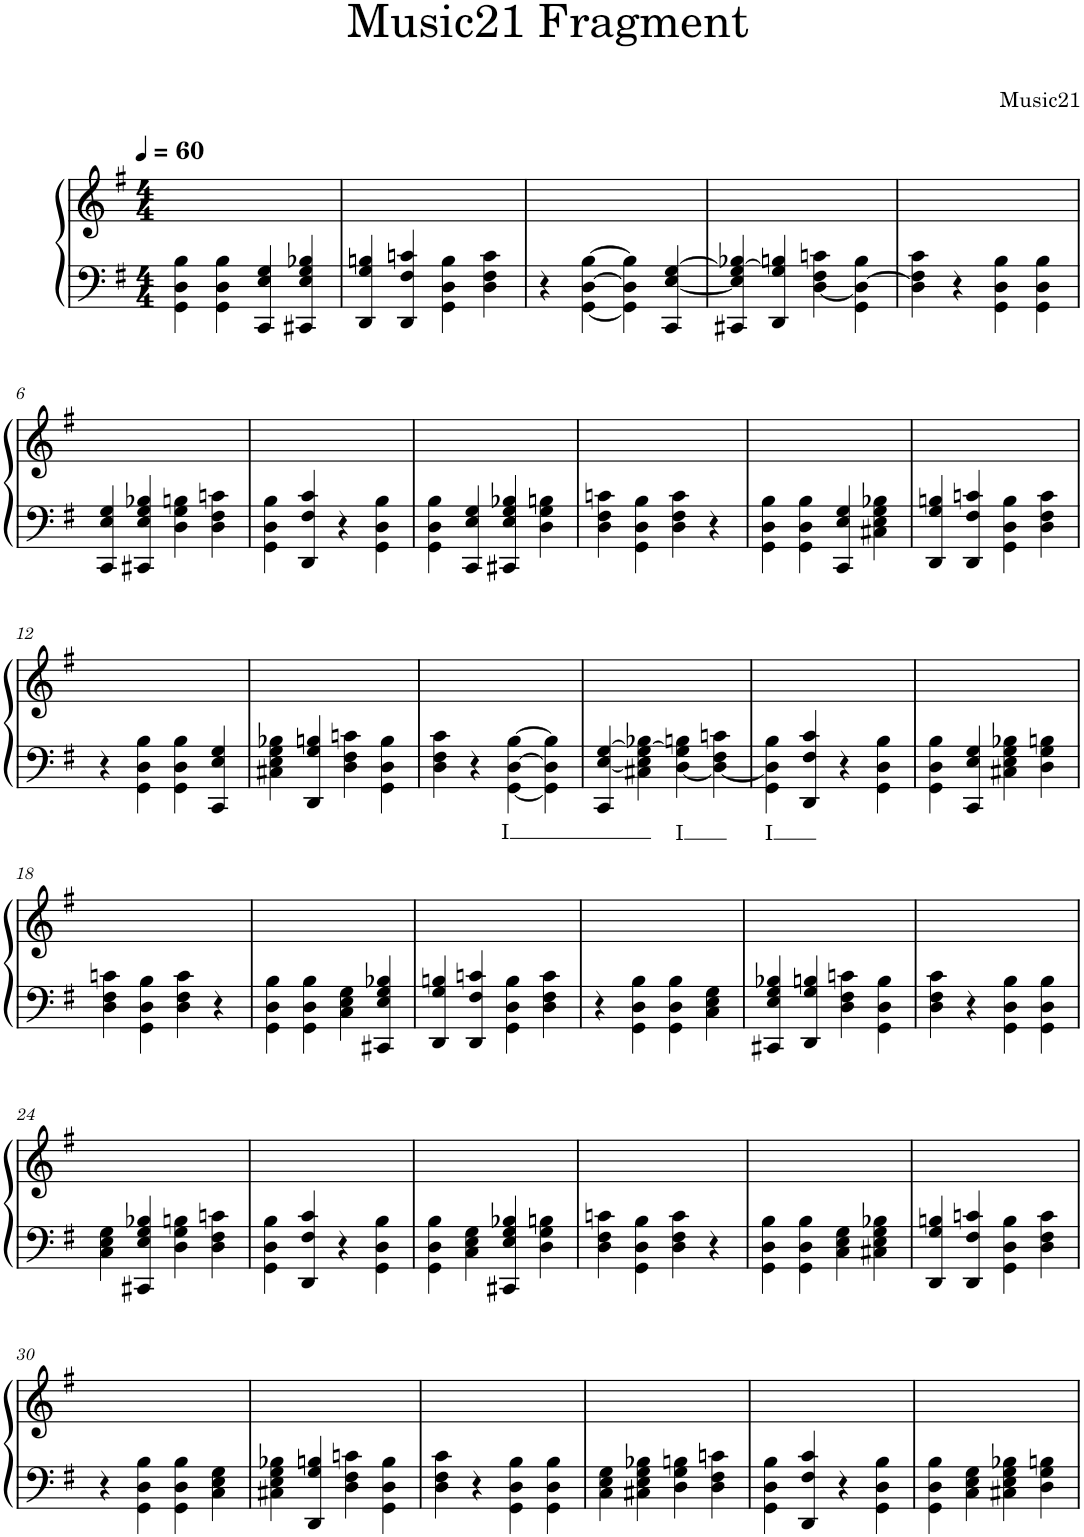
**kern	**text	**kern
*part2	*part2	*part1
*staff2	*staff2	*staff1
*I"Piano	*	*I"Piano
*I'Pno	*	*I'Pno
*clefF4	*	*clefG2
*k[f#]	*	*k[f#]
*G:	*	*G:
*M4/4	*	*M4/4
*MM60	*	*MM60
=1	=1	=1
4GG\ 4D\ 4B\	.	1ryy
4GG\ 4D\ 4B\	.	.
4CC/ 4E/ 4G/	.	.
4CC#X/ 4E/ 4G/ 4B-X/	.	.
=2	=2	=2
4DD/ 4G/ 4Bn/	.	1ryy
4DD/ 4F#/ 4cn/	.	.
4GG\ 4D\ 4B\	.	.
4D\ 4F#\ 4c\	.	.
=3	=3	=3
4r	.	1ryy
[4GG\ [4D\ [4B\	.	.
4GG\] 4D\] 4B\]	.	.
4CC/ [4E/ [4G/	.	.
=4	=4	=4
4CC#X/ 4E/] 4G/_ 4B-X/	.	1ryy
4DD/ 4G/] 4Bn/	.	.
[4D\ 4F#\ 4cn\	.	.
4GG\ 4D\_ 4B\	.	.
=5	=5	=5
4D\] 4F#\ 4c\	.	1ryy
4r	.	.
4GG\ 4D\ 4B\	.	.
4GG\ 4D\ 4B\	.	.
!!LO:LB:g=z
=6	=6	=6
4CC/ 4E/ 4G/	.	1ryy
4CC#X/ 4E/ 4G/ 4B-X/	.	.
4D\ 4G\ 4Bn\	.	.
4D\ 4F#\ 4cn\	.	.
=7	=7	=7
4GG\ 4D\ 4B\	.	1ryy
4DD/ 4F#/ 4c/	.	.
4r	.	.
4GG\ 4D\ 4B\	.	.
=8	=8	=8
4GG\ 4D\ 4B\	.	1ryy
4CC/ 4E/ 4G/	.	.
4CC#X/ 4E/ 4G/ 4B-X/	.	.
4D\ 4G\ 4Bn\	.	.
=9	=9	=9
4D\ 4F#\ 4cn\	.	1ryy
4GG\ 4D\ 4B\	.	.
4D\ 4F#\ 4c\	.	.
4r	.	.
=10	=10	=10
4GG\ 4D\ 4B\	.	1ryy
4GG\ 4D\ 4B\	.	.
4CC/ 4E/ 4G/	.	.
4C#X\ 4E\ 4G\ 4B-X\	.	.
=11	=11	=11
4DD/ 4G/ 4Bn/	.	1ryy
4DD/ 4F#/ 4cn/	.	.
4GG\ 4D\ 4B\	.	.
4D\ 4F#\ 4c\	.	.
!!LO:LB:g=z
=12	=12	=12
4r	.	1ryy
4GG\ 4D\ 4B\	.	.
4GG\ 4D\ 4B\	.	.
4CC/ 4E/ 4G/	.	.
=13	=13	=13
4C#X\ 4E\ 4G\ 4B-X\	.	1ryy
4DD/ 4G/ 4Bn/	.	.
4D\ 4F#\ 4cn\	.	.
4GG\ 4D\ 4B\	.	.
=14	=14	=14
4D\ 4F#\ 4c\	.	1ryy
4r	.	.
!	!LO:LY:b	!
[4GG\ [4D\ [4B\	I	.
4GG\] 4D\] 4B\]	.	.
=15	=15	=15
4CC/ [4E/ [4G/	.	1ryy
4C#X\ 4E\] 4G\_ 4B-X\	.	.
!	!LO:LY:b	!
[4D\ 4G\] 4Bn\	I	.
4D\_ 4F#\ 4cn\	.	.
=16	=16	=16
!	!LO:LY:b	!
4GG\ 4D\] 4B\	I	1ryy
4DD/ 4F#/ 4c/	.	.
4r	.	.
4GG\ 4D\ 4B\	.	.
=17	=17	=17
4GG\ 4D\ 4B\	.	1ryy
4CC/ 4E/ 4G/	.	.
4C#X\ 4E\ 4G\ 4B-X\	.	.
4D\ 4G\ 4Bn\	.	.
!!LO:LB:g=z
=18	=18	=18
4D\ 4F#\ 4cn\	.	1ryy
4GG\ 4D\ 4B\	.	.
4D\ 4F#\ 4c\	.	.
4r	.	.
=19	=19	=19
4GG\ 4D\ 4B\	.	1ryy
4GG\ 4D\ 4B\	.	.
4C\ 4E\ 4G\	.	.
4CC#X/ 4E/ 4G/ 4B-X/	.	.
=20	=20	=20
4DD/ 4G/ 4Bn/	.	1ryy
4DD/ 4F#/ 4cn/	.	.
4GG\ 4D\ 4B\	.	.
4D\ 4F#\ 4c\	.	.
=21	=21	=21
4r	.	1ryy
4GG\ 4D\ 4B\	.	.
4GG\ 4D\ 4B\	.	.
4C\ 4E\ 4G\	.	.
=22	=22	=22
4CC#X/ 4E/ 4G/ 4B-X/	.	1ryy
4DD/ 4G/ 4Bn/	.	.
4D\ 4F#\ 4cn\	.	.
4GG\ 4D\ 4B\	.	.
=23	=23	=23
4D\ 4F#\ 4c\	.	1ryy
4r	.	.
4GG\ 4D\ 4B\	.	.
4GG\ 4D\ 4B\	.	.
!!LO:LB:g=z
=24	=24	=24
4C\ 4E\ 4G\	.	1ryy
4CC#X/ 4E/ 4G/ 4B-X/	.	.
4D\ 4G\ 4Bn\	.	.
4D\ 4F#\ 4cn\	.	.
=25	=25	=25
4GG\ 4D\ 4B\	.	1ryy
4DD/ 4F#/ 4c/	.	.
4r	.	.
4GG\ 4D\ 4B\	.	.
=26	=26	=26
4GG\ 4D\ 4B\	.	1ryy
4C\ 4E\ 4G\	.	.
4CC#X/ 4E/ 4G/ 4B-X/	.	.
4D\ 4G\ 4Bn\	.	.
=27	=27	=27
4D\ 4F#\ 4cn\	.	1ryy
4GG\ 4D\ 4B\	.	.
4D\ 4F#\ 4c\	.	.
4r	.	.
=28	=28	=28
4GG\ 4D\ 4B\	.	1ryy
4GG\ 4D\ 4B\	.	.
4C\ 4E\ 4G\	.	.
4C#X\ 4E\ 4G\ 4B-X\	.	.
=29	=29	=29
4DD/ 4G/ 4Bn/	.	1ryy
4DD/ 4F#/ 4cn/	.	.
4GG\ 4D\ 4B\	.	.
4D\ 4F#\ 4c\	.	.
!!LO:LB:g=z
=30	=30	=30
4r	.	1ryy
4GG\ 4D\ 4B\	.	.
4GG\ 4D\ 4B\	.	.
4C\ 4E\ 4G\	.	.
=31	=31	=31
4C#X\ 4E\ 4G\ 4B-X\	.	1ryy
4DD/ 4G/ 4Bn/	.	.
4D\ 4F#\ 4cn\	.	.
4GG\ 4D\ 4B\	.	.
=32	=32	=32
4D\ 4F#\ 4c\	.	1ryy
4r	.	.
4GG\ 4D\ 4B\	.	.
4GG\ 4D\ 4B\	.	.
=33	=33	=33
4C\ 4E\ 4G\	.	1ryy
4C#X\ 4E\ 4G\ 4B-X\	.	.
4D\ 4G\ 4Bn\	.	.
4D\ 4F#\ 4cn\	.	.
=34	=34	=34
4GG\ 4D\ 4B\	.	1ryy
4DD/ 4F#/ 4c/	.	.
4r	.	.
4GG\ 4D\ 4B\	.	.
=35	=35	=35
4GG\ 4D\ 4B\	.	1ryy
4C\ 4E\ 4G\	.	.
4C#X\ 4E\ 4G\ 4B-X\	.	.
4D\ 4G\ 4Bn\	.	.
=	=	=
*-	*-	*-
